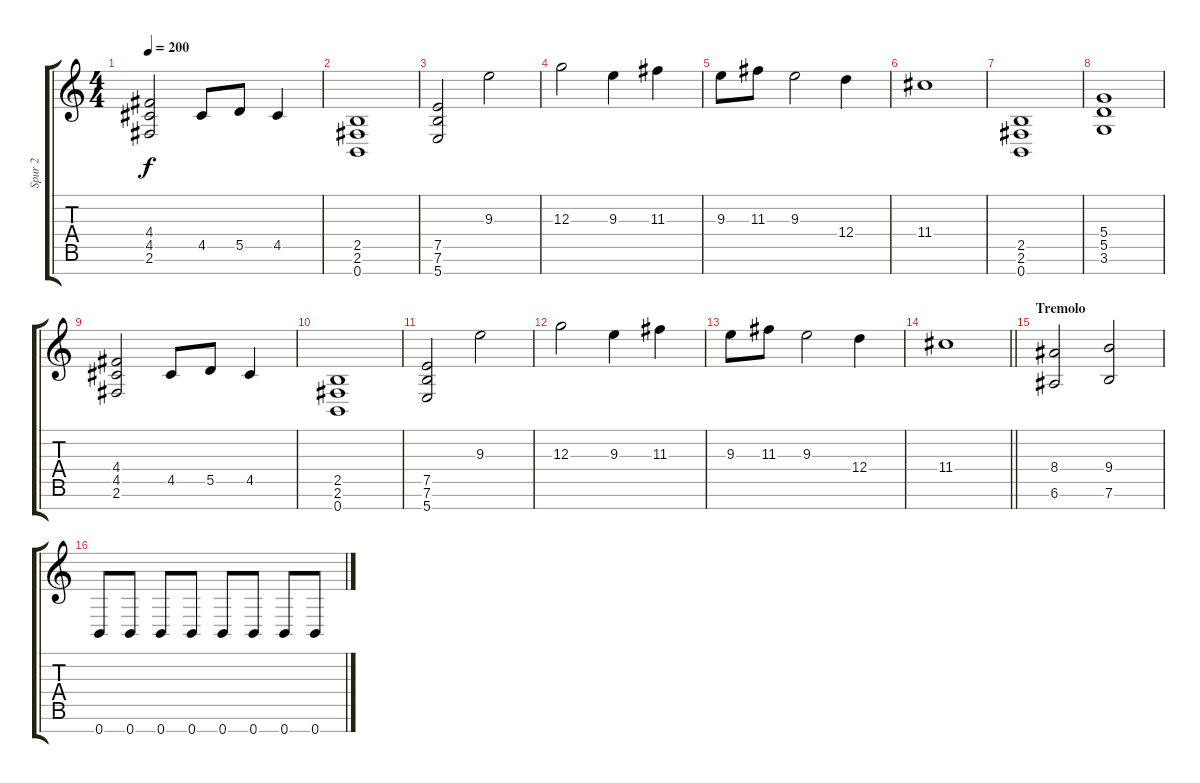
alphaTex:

\track ("Spur 2" "Spur 2") {instrument distortionguitar}
\staff {score tabs}
\tuning (E4 B3 G3 D3 A2 E2 B1) {hide}
\ts (4 4)
\tempo 200
\clef g2
\ks c
(4.4 4.5 2.6).2{dy f} 4.5.8 5.5.8 4.5.4 |
(2.5 2.6 0.7).1 |
(7.5 7.6 5.7).2 9.3.2 |
12.3.2 9.3.4 11.3.4 |
9.3.8 11.3.8 9.3.2 12.4.4 |
11.4.1 |
(2.5 2.6 0.7).1 |
(5.4 5.5 3.6).1 |
(4.4 4.5 2.6).2 4.5.8 5.5.8 4.5.4 |
(2.5 2.6 0.7).1 |
(7.5 7.6 5.7).2 9.3.2 |
12.3.2 9.3.4 11.3.4 |
9.3.8 11.3.8 9.3.2 12.4.4 |
\barLineRight lightlight
11.4.1 |
\section ("" "Tremolo")
(8.4 6.6).2 (9.4 7.6).2 |
0.7.8 0.7.8 0.7.8 0.7.8 0.7.8 0.7.8 0.7.8 0.7.8
